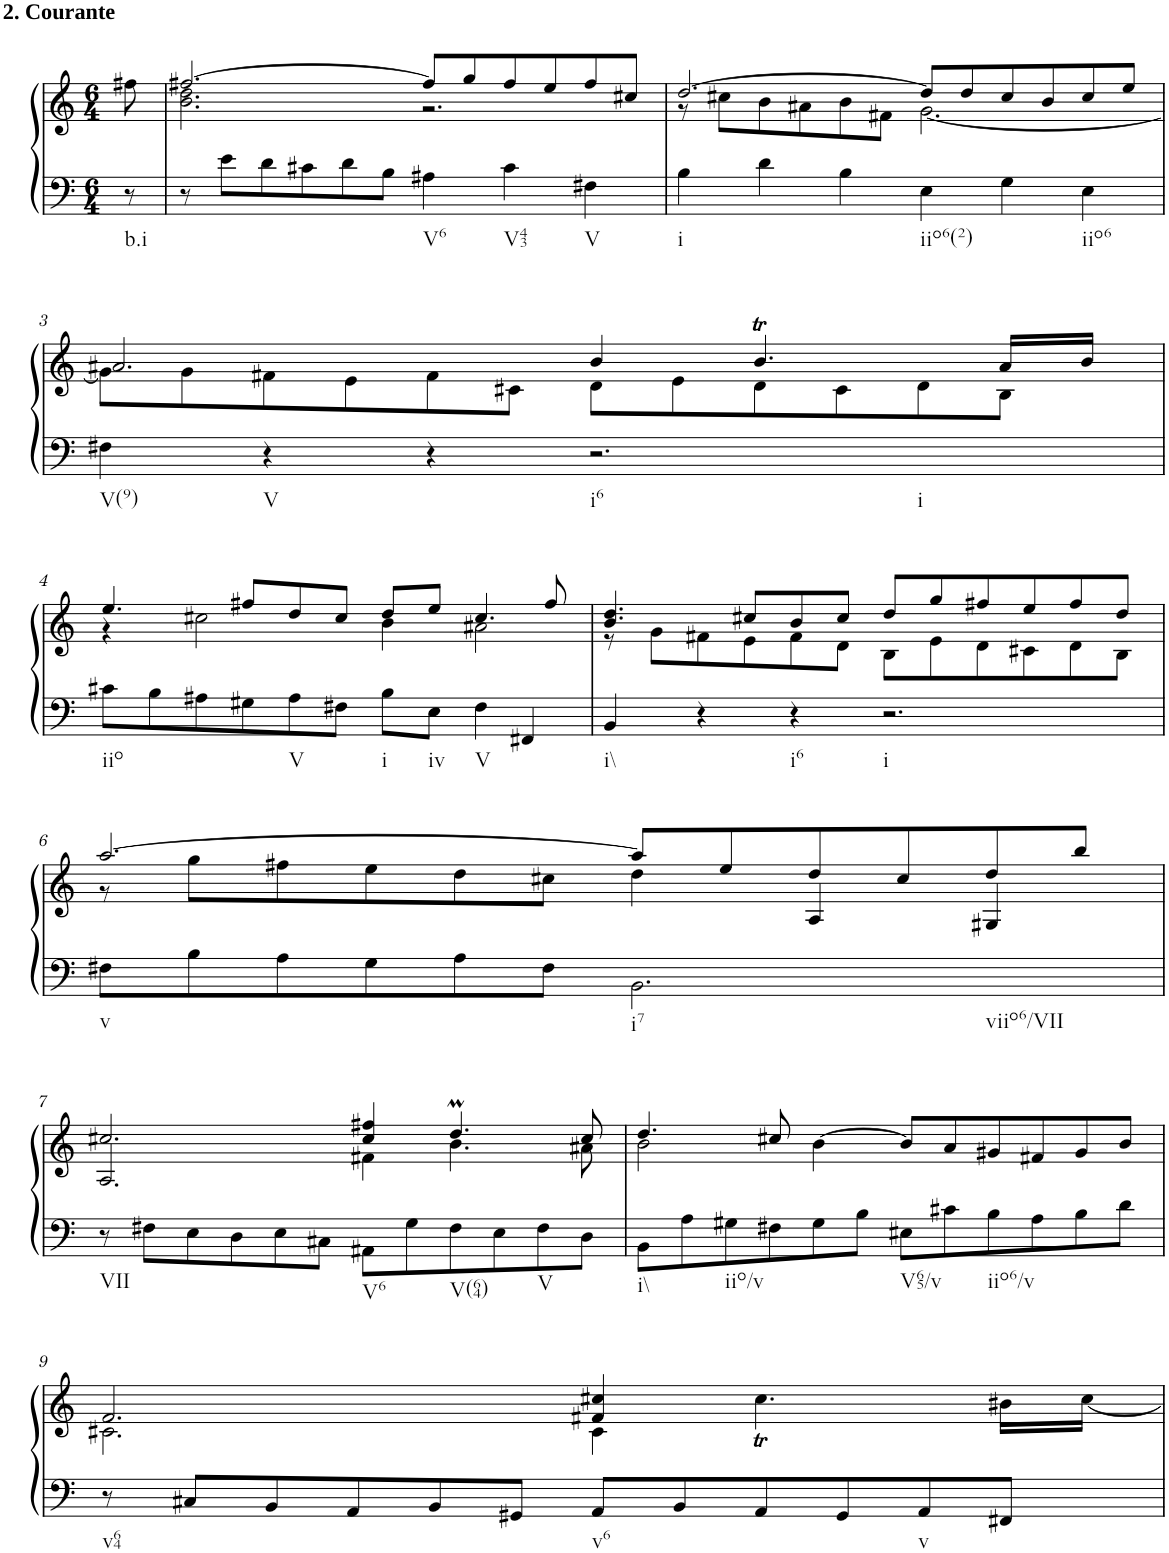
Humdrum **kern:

**kern	**kern
*part1	*part1
*staff2	*staff1
*I"Klavier linke Hand	*
*clefF4	*clefG2
*k[]	*k[]
*M6/4	*M6/4
=	=
!	!LO:TX:a:B:t=2. Courante
!LO:TX:b:t=b.i	!
8r	8ff#X\
=1	=1
*	*^
8r	[2.ff#X/	2.b\ 2.dd\
8e\L	.	.
8d\	.	.
8c#X\	.	.
8d\	.	.
8B\J	.	.
!LO:TX:b:t=V6	!	!
4A#X\	8ff#/L]	2.r
.	8gg/	.
!LO:TX:b:t=V43	!	!
4c#\	8ff#/	.
.	8ee/	.
!LO:TX:b:t=V	!	!
4F#X\	8ff#/	.
.	8cc#X/J	.
=2	=2	=2
!LO:TX:b:t=i	!	!
4B\	[2.dd/	8r
.	.	8cc#X\L
4d\	.	8b\
.	.	8a#X\
4B\	.	8b\
.	.	8f#X\J
!LO:TX:b:t=iio6(2)	!	!
4E\	8dd/L]	[2.g\
.	8dd/	.
4G\	8cc#/	.
.	8b/	.
!LO:TX:b:t=iio6	!	!
4E\	8cc#/	.
.	8ee/J	.
!!LO:LB:g=z	!!
=3	=3	=3
!LO:TX:b:t=V(9)	!	!
4F#X\	2.a#X/	8g\L]
.	.	8g\
!LO:TX:b:t=V	!	!
4r	.	8f#X\
.	.	8e\
4r	.	8f#\
.	.	8c#X\J
!LO:TX:b:t=i6	!	!
!LO:TX:b:t=i	!	!
2.r	4b/	8d\L
.	.	8e\
.	4.bt/	8d\
.	.	8c#\
.	.	8d\
.	16a#/LL	8B\J
.	16b/JJ	.
!!LO:LB:g=z	!!
=4	=4	=4
!LO:TX:b:t=iio	!	!
8c#X\L	4.ee/	4r
8B\	.	.
8A#X\	.	2cc#X\
8G#X\	8ff#X/L	.
!LO:TX:b:t=V	!	!
8A#\	8dd/	.
8F#X\J	8cc#/J	.
!LO:TX:b:t=i	!	!
8B\L	8dd/L	4b\
!LO:TX:b:t=iv	!	!
8E\J	8ee/J	.
!LO:TX:b:t=V	!	!
4F#\	4.cc#/	2a#X\
4FF#X/	.	.
.	8ff#/	.
=5	=5	=5
!LO:TX:b:t=i\\	!	!
4BB/	4.b/ 4.dd/	8r
.	.	8g\L
4r	.	8f#X\
.	8cc#X/L	8e\
!LO:TX:b:t=i6	!	!
4r	8b/	8f#\
.	8cc#/J	8d\J
!LO:TX:b:t=i	!	!
2.r	8dd/L	8B\L
.	8gg/	8e\
.	8ff#X/	8d\
.	8ee/	8c#X\
.	8ff#/	8d\
.	8dd/J	8B\J
!!LO:LB:g=z	!!
=6	=6	=6
!LO:TX:b:t=v	!	!
8F#X\L	[2.aa/	8r
8B\	.	8gg\L
8A\	.	8ff#X\
8G\	.	8ee\
8A\	.	8dd\
8F#\J	.	8cc#X\J
!LO:TX:b:t=i7	!	!
!LO:TX:b:t=viio6/VII	!	!
2.BB\	8aa/L]	4dd\
.	8ee/	.
.	8dd/	4A/
.	8cc#/	.
.	8dd/	4G#X/
.	8bb/J	.
!!LO:LB:g=z	!!
=7	=7	=7
!LO:TX:b:t=VII	!	!
8r	2.cc#X/	2.A/
8F#X\L	.	.
8E\	.	.
8D\	.	.
8E\	.	.
8C#X\J	.	.
!LO:TX:b:t=V6	!	!
8AA#X\L	4cc#/ 4ff#X/	4f#X\
8G\	.	.
!LO:TX:b:t=V(64)	!	!
8F#\	4.ddM/	4.b\
8E\	.	.
!LO:TX:b:t=V	!	!
8F#\	.	.
8D\J	8cc#/	8a#X\
=8	=8	=8
!LO:TX:b:t=i\\	!	!
8BB\L	4.dd/	2b\
8A\	.	.
!LO:TX:b:t=iio/v	!	!
8G#X\	.	.
8F#X\	8cc#X/	.
8G#\	[4b\	1ryy
8B\J	.	.
!LO:TX:b:t=V65/v	!	!
8E#X\L	8b/L]	.
8c#X\	8a/	.
!LO:TX:b:t=iio6/v	!	!
8B\	8g#X/	.
8A\	8f#X/	.
8B\	8g#/	.
8d\J	8b/J	.
!!LO:LB:g=z	!!
=9	=9	=9
!LO:TX:b:t=v64	!	!
8r	2.f/	2.c#X\
8C#X/L	.	.
8BB/	.	.
8AA/	.	.
8BB/	.	.
8GG#X/J	.	.
!LO:TX:b:t=v6	!	!
8AA/L	4f#X/ 4cc#X/	4c#\
8BB/	.	.
8AA/	2ryy	4.cc#t\
8GG#/	.	.
!LO:TX:b:t=v	!	!
8AA/	.	.
8FF#X/J	.	16b#X\LL
.	.	[16cc#\JJ
*	*v	*v
=	=
*-	*-
